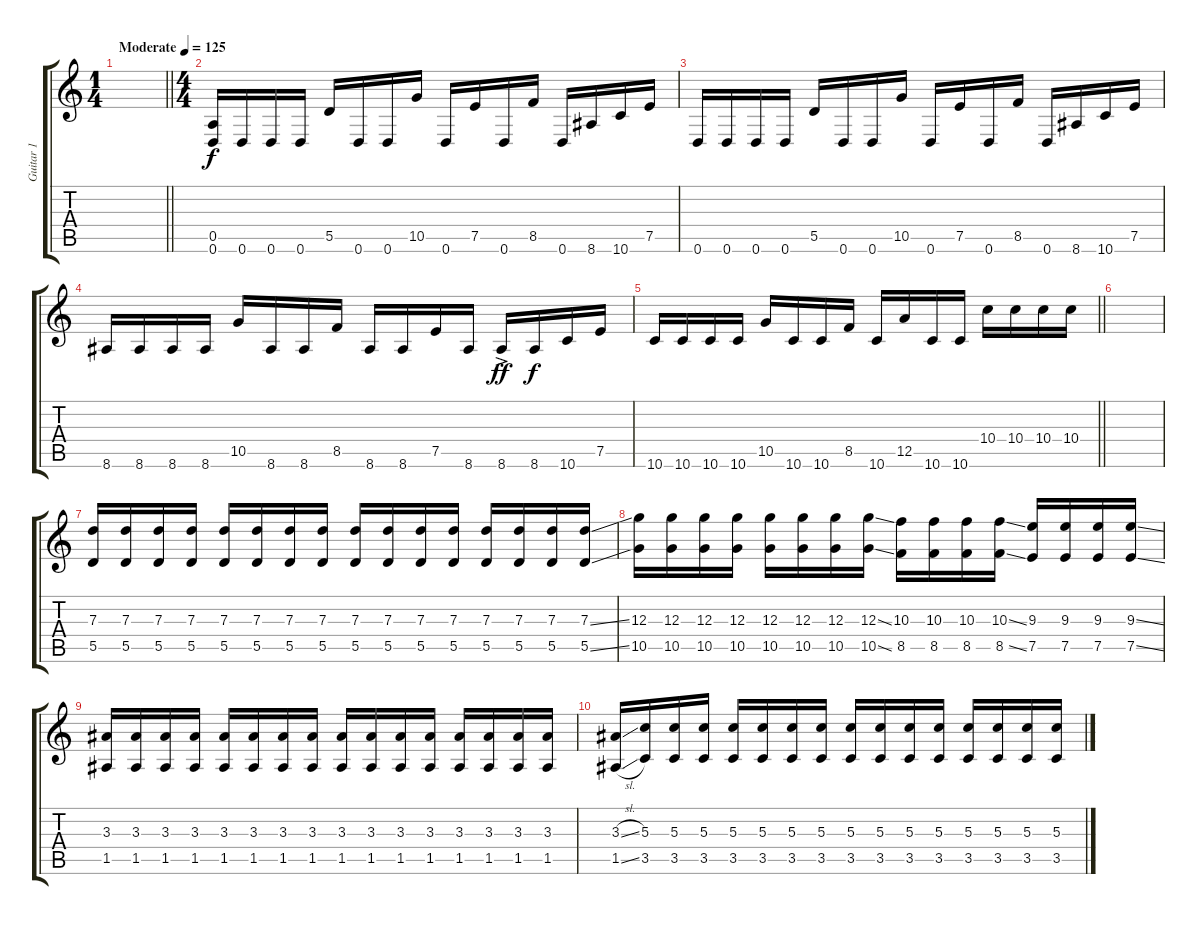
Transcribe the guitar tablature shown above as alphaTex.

\track ("Guitar 1" "Guitar 1") {instrument distortionguitar}
\staff {score tabs}
\tuning (E4 B3 G3 D3 A2 D2) {hide}
\ts (1 4)
\tempo (125 "Moderate")
\clef g2
\barLineRight lightlight
\ks c
|
\ts (4 4)
(0.5 0.6).16 0.6.16 0.6.16 0.6.16 5.5.16 0.6.16 0.6.16 10.5.16 0.6.16 7.5.16 0.6.16 8.5.16 0.6.16 8.6.16 10.6.16 7.5.16 |
0.6.16 0.6.16 0.6.16 0.6.16 5.5.16 0.6.16 0.6.16 10.5.16 0.6.16 7.5.16 0.6.16 8.5.16 0.6.16 8.6.16 10.6.16 7.5.16 |
8.6.16 8.6.16 8.6.16 8.6.16 10.5.16 8.6.16 8.6.16 8.5.16 8.6.16 8.6.16 7.5.16 8.6.16 8.6{ac}.16{dy ff} 8.6.16{dy f} 10.6.16 7.5.16 |
\barLineRight lightlight
10.6.16 10.6.16 10.6.16 10.6.16 10.5.16 10.6.16 10.6.16 8.5.16 10.6.16 12.5.16 10.6.16 10.6.16 10.4.16 10.4.16 10.4.16 10.4.16 |
|
(7.3 5.5).16 (7.3 5.5).16 (7.3 5.5).16 (7.3 5.5).16 (7.3 5.5).16 (7.3 5.5).16 (7.3 5.5).16 (7.3 5.5).16 (7.3 5.5).16 (7.3 5.5).16 (7.3 5.5).16 (7.3 5.5).16 (7.3 5.5).16 (7.3 5.5).16 (7.3 5.5).16 (7.3{ss} 5.5{ss}).16 |
(12.3 10.5).16 (12.3 10.5).16 (12.3 10.5).16 (12.3 10.5).16 (12.3 10.5).16 (12.3 10.5).16 (12.3 10.5).16 (12.3{ss} 10.5{ss}).16 (10.3 8.5).16 (10.3 8.5).16 (10.3 8.5).16 (10.3{ss} 8.5{ss}).16 (9.3 7.5).16 (9.3 7.5).16 (9.3 7.5).16 (9.3{ss} 7.5{ss}).16 |
(3.3 1.5).16 (3.3 1.5).16 (3.3 1.5).16 (3.3 1.5).16 (3.3 1.5).16 (3.3 1.5).16 (3.3 1.5).16 (3.3 1.5).16 (3.3 1.5).16 (3.3 1.5).16 (3.3 1.5).16 (3.3 1.5).16 (3.3 1.5).16 (3.3 1.5).16 (3.3 1.5).16 (3.3 1.5).16 |
(3.3{sl} 1.5{sl}).16 (5.3 3.5).16 (5.3 3.5).16 (5.3 3.5).16 (5.3 3.5).16 (5.3 3.5).16 (5.3 3.5).16 (5.3 3.5).16 (5.3 3.5).16 (5.3 3.5).16 (5.3 3.5).16 (5.3 3.5).16 (5.3 3.5).16 (5.3 3.5).16 (5.3 3.5).16 (5.3 3.5).16
